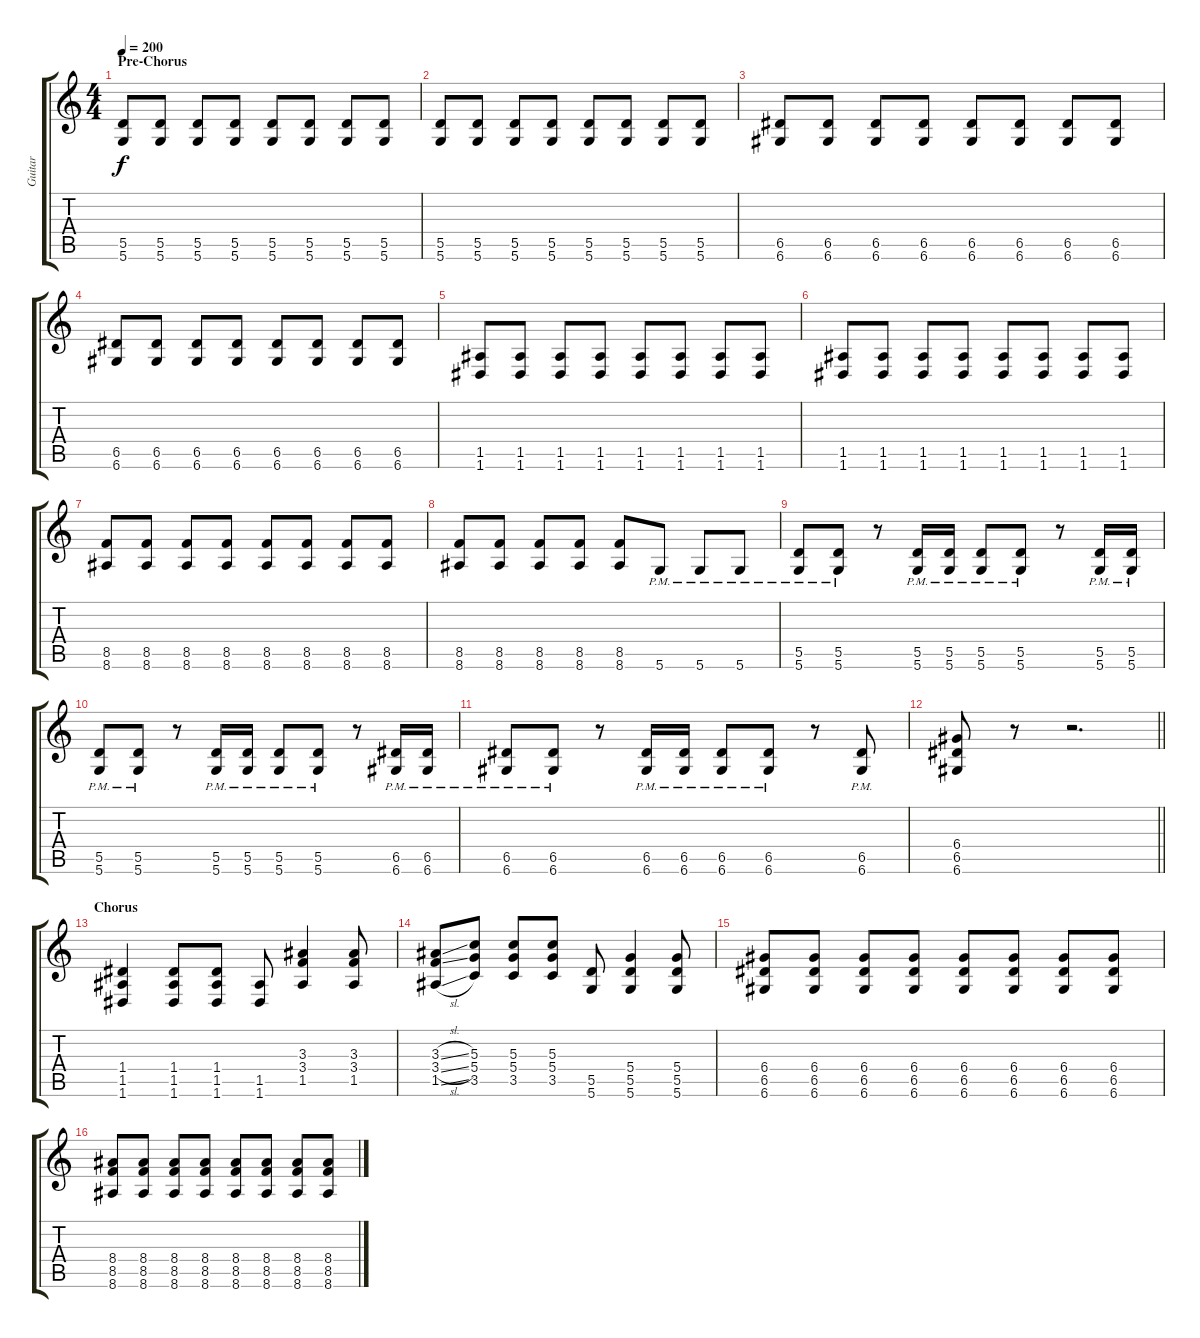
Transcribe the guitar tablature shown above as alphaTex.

\track ("Guitar" "Guitar") {instrument distortionguitar}
\staff {score tabs}
\tuning (E4 B3 G3 D3 A2 D2) {hide}
\ts (4 4)
\section ("" "Pre-Chorus")
\tempo 200
\clef g2
\ks c
(5.5 5.6).8{dy f} (5.5 5.6).8 (5.5 5.6).8 (5.5 5.6).8 (5.5 5.6).8 (5.5 5.6).8 (5.5 5.6).8 (5.5 5.6).8 |
(5.5 5.6).8 (5.5 5.6).8 (5.5 5.6).8 (5.5 5.6).8 (5.5 5.6).8 (5.5 5.6).8 (5.5 5.6).8 (5.5 5.6).8 |
(6.5 6.6).8 (6.5 6.6).8 (6.5 6.6).8 (6.5 6.6).8 (6.5 6.6).8 (6.5 6.6).8 (6.5 6.6).8 (6.5 6.6).8 |
(6.5 6.6).8 (6.5 6.6).8 (6.5 6.6).8 (6.5 6.6).8 (6.5 6.6).8 (6.5 6.6).8 (6.5 6.6).8 (6.5 6.6).8 |
(1.5 1.6).8 (1.5 1.6).8 (1.5 1.6).8 (1.5 1.6).8 (1.5 1.6).8 (1.5 1.6).8 (1.5 1.6).8 (1.5 1.6).8 |
(1.5 1.6).8 (1.5 1.6).8 (1.5 1.6).8 (1.5 1.6).8 (1.5 1.6).8 (1.5 1.6).8 (1.5 1.6).8 (1.5 1.6).8 |
(8.5 8.6).8 (8.5 8.6).8 (8.5 8.6).8 (8.5 8.6).8 (8.5 8.6).8 (8.5 8.6).8 (8.5 8.6).8 (8.5 8.6).8 |
(8.5 8.6).8 (8.5 8.6).8 (8.5 8.6).8 (8.5 8.6).8 (8.5 8.6).8 5.6{pm}.8 5.6{pm}.8 5.6{pm}.8 |
(5.5{pm} 5.6{pm}).8 (5.5{pm} 5.6{pm}).8 r.8 (5.5{pm} 5.6{pm}).16 (5.5{pm} 5.6{pm}).16 (5.5{pm} 5.6{pm}).8 (5.5{pm} 5.6{pm}).8 r.8 (5.5{pm} 5.6{pm}).16 (5.5{pm} 5.6{pm}).16 |
(5.5{pm} 5.6{pm}).8 (5.5{pm} 5.6{pm}).8 r.8 (5.5{pm} 5.6{pm}).16 (5.5{pm} 5.6{pm}).16 (5.5{pm} 5.6{pm}).8 (5.5{pm} 5.6{pm}).8 r.8 (6.5{pm} 6.6{pm}).16 (6.5{pm} 6.6{pm}).16 |
(6.5{pm} 6.6{pm}).8 (6.5{pm} 6.6{pm}).8 r.8 (6.5{pm} 6.6{pm}).16 (6.5{pm} 6.6{pm}).16 (6.5{pm} 6.6{pm}).8 (6.5{pm} 6.6{pm}).8 r.8 (6.5{pm} 6.6{pm}).8 |
\barLineRight lightlight
(6.4 6.5 6.6).8 r.8 r.2{d} |
\section ("" "Chorus")
(1.4 1.5 1.6).4 (1.4 1.5 1.6).8 (1.4 1.5 1.6).8 (1.5 1.6).8 (3.3 3.4 1.5).4 (3.3 3.4 1.5).8 |
(3.3{sl} 3.4{sl} 1.5{sl}).8 (5.3 5.4 3.5).8 (5.3 5.4 3.5).8 (5.3 5.4 3.5).8 (5.5 5.6).8 (5.4 5.5 5.6).4 (5.4 5.5 5.6).8 |
(6.4 6.5 6.6).8 (6.4 6.5 6.6).8 (6.4 6.5 6.6).8 (6.4 6.5 6.6).8 (6.4 6.5 6.6).8 (6.4 6.5 6.6).8 (6.4 6.5 6.6).8 (6.4 6.5 6.6).8 |
(8.4 8.5 8.6).8 (8.4 8.5 8.6).8 (8.4 8.5 8.6).8 (8.4 8.5 8.6).8 (8.4 8.5 8.6).8 (8.4 8.5 8.6).8 (8.4 8.5 8.6).8 (8.4 8.5 8.6).8
